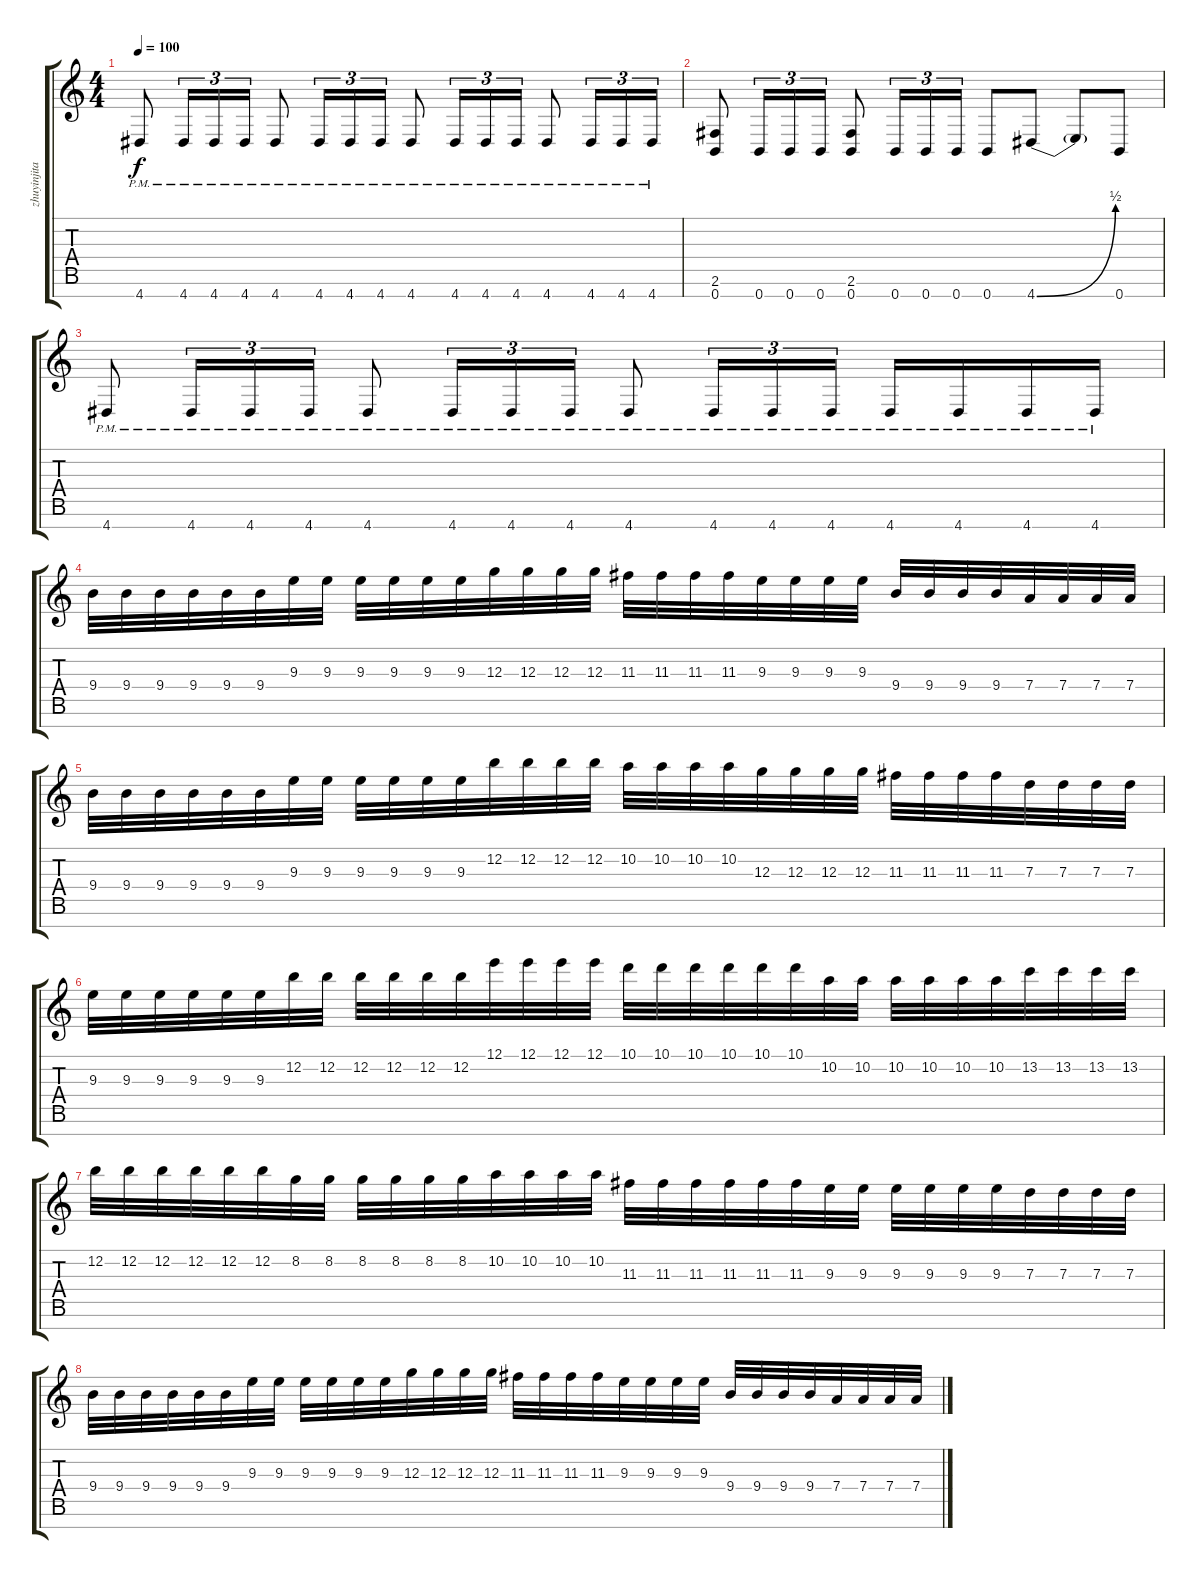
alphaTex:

\track ("zhuyinjita " "zhuyinjita") {instrument distortionguitar}
\staff {score tabs}
\tuning (E4 B3 G3 D3 A2 E2 B1) {hide}
\ts (4 4)
\tempo 100
\clef g2
\ks c
4.7{pm}.8{dy f} 4.7{pm}.16{tu (3 2)} 4.7{pm}.16{tu (3 2)} 4.7{pm}.16{tu (3 2)} 4.7{pm}.8 4.7{pm}.16{tu (3 2)} 4.7{pm}.16{tu (3 2)} 4.7{pm}.16{tu (3 2)} 4.7{pm}.8 4.7{pm}.16{tu (3 2)} 4.7{pm}.16{tu (3 2)} 4.7{pm}.16{tu (3 2)} 4.7{pm}.8 4.7{pm}.16{tu (3 2)} 4.7{pm}.16{tu (3 2)} 4.7{pm}.16{tu (3 2)} |
(2.6 0.7).8 0.7.16{tu (3 2)} 0.7.16{tu (3 2)} 0.7.16{tu (3 2)} (2.6 0.7).8 0.7.16{tu (3 2)} 0.7.16{tu (3 2)} 0.7.16{tu (3 2)} 0.7.8 4.7{be (bend 0 0 60 2)}.8 4.7{t}.8 0.7.8 |
4.7{pm}.8 4.7{pm}.16{tu (3 2)} 4.7{pm}.16{tu (3 2)} 4.7{pm}.16{tu (3 2)} 4.7{pm}.8 4.7{pm}.16{tu (3 2)} 4.7{pm}.16{tu (3 2)} 4.7{pm}.16{tu (3 2)} 4.7{pm}.8 4.7{pm}.16{tu (3 2)} 4.7{pm}.16{tu (3 2)} 4.7{pm}.16{tu (3 2)} 4.7{pm}.16 4.7{pm}.16 4.7{pm}.16 4.7{pm}.16 |
9.4.32 9.4.32 9.4.32 9.4.32 9.4.32 9.4.32 9.3.32 9.3.32 9.3.32 9.3.32 9.3.32 9.3.32 12.3.32 12.3.32 12.3.32 12.3.32 11.3.32 11.3.32 11.3.32 11.3.32 9.3.32 9.3.32 9.3.32 9.3.32 9.4.32 9.4.32 9.4.32 9.4.32 7.4.32 7.4.32 7.4.32 7.4.32 |
9.4.32 9.4.32 9.4.32 9.4.32 9.4.32 9.4.32 9.3.32 9.3.32 9.3.32 9.3.32 9.3.32 9.3.32 12.2.32 12.2.32 12.2.32 12.2.32 10.2.32 10.2.32 10.2.32 10.2.32 12.3.32 12.3.32 12.3.32 12.3.32 11.3.32 11.3.32 11.3.32 11.3.32 7.3.32 7.3.32 7.3.32 7.3.32 |
9.3.32 9.3.32 9.3.32 9.3.32 9.3.32 9.3.32 12.2.32 12.2.32 12.2.32 12.2.32 12.2.32 12.2.32 12.1.32 12.1.32 12.1.32 12.1.32 10.1.32 10.1.32 10.1.32 10.1.32 10.1.32 10.1.32 10.2.32 10.2.32 10.2.32 10.2.32 10.2.32 10.2.32 13.2.32 13.2.32 13.2.32 13.2.32 |
12.2.32 12.2.32 12.2.32 12.2.32 12.2.32 12.2.32 8.2.32 8.2.32 8.2.32 8.2.32 8.2.32 8.2.32 10.2.32 10.2.32 10.2.32 10.2.32 11.3.32 11.3.32 11.3.32 11.3.32 11.3.32 11.3.32 9.3.32 9.3.32 9.3.32 9.3.32 9.3.32 9.3.32 7.3.32 7.3.32 7.3.32 7.3.32 |
9.4.32 9.4.32 9.4.32 9.4.32 9.4.32 9.4.32 9.3.32 9.3.32 9.3.32 9.3.32 9.3.32 9.3.32 12.3.32 12.3.32 12.3.32 12.3.32 11.3.32 11.3.32 11.3.32 11.3.32 9.3.32 9.3.32 9.3.32 9.3.32 9.4.32 9.4.32 9.4.32 9.4.32 7.4.32 7.4.32 7.4.32 7.4.32
